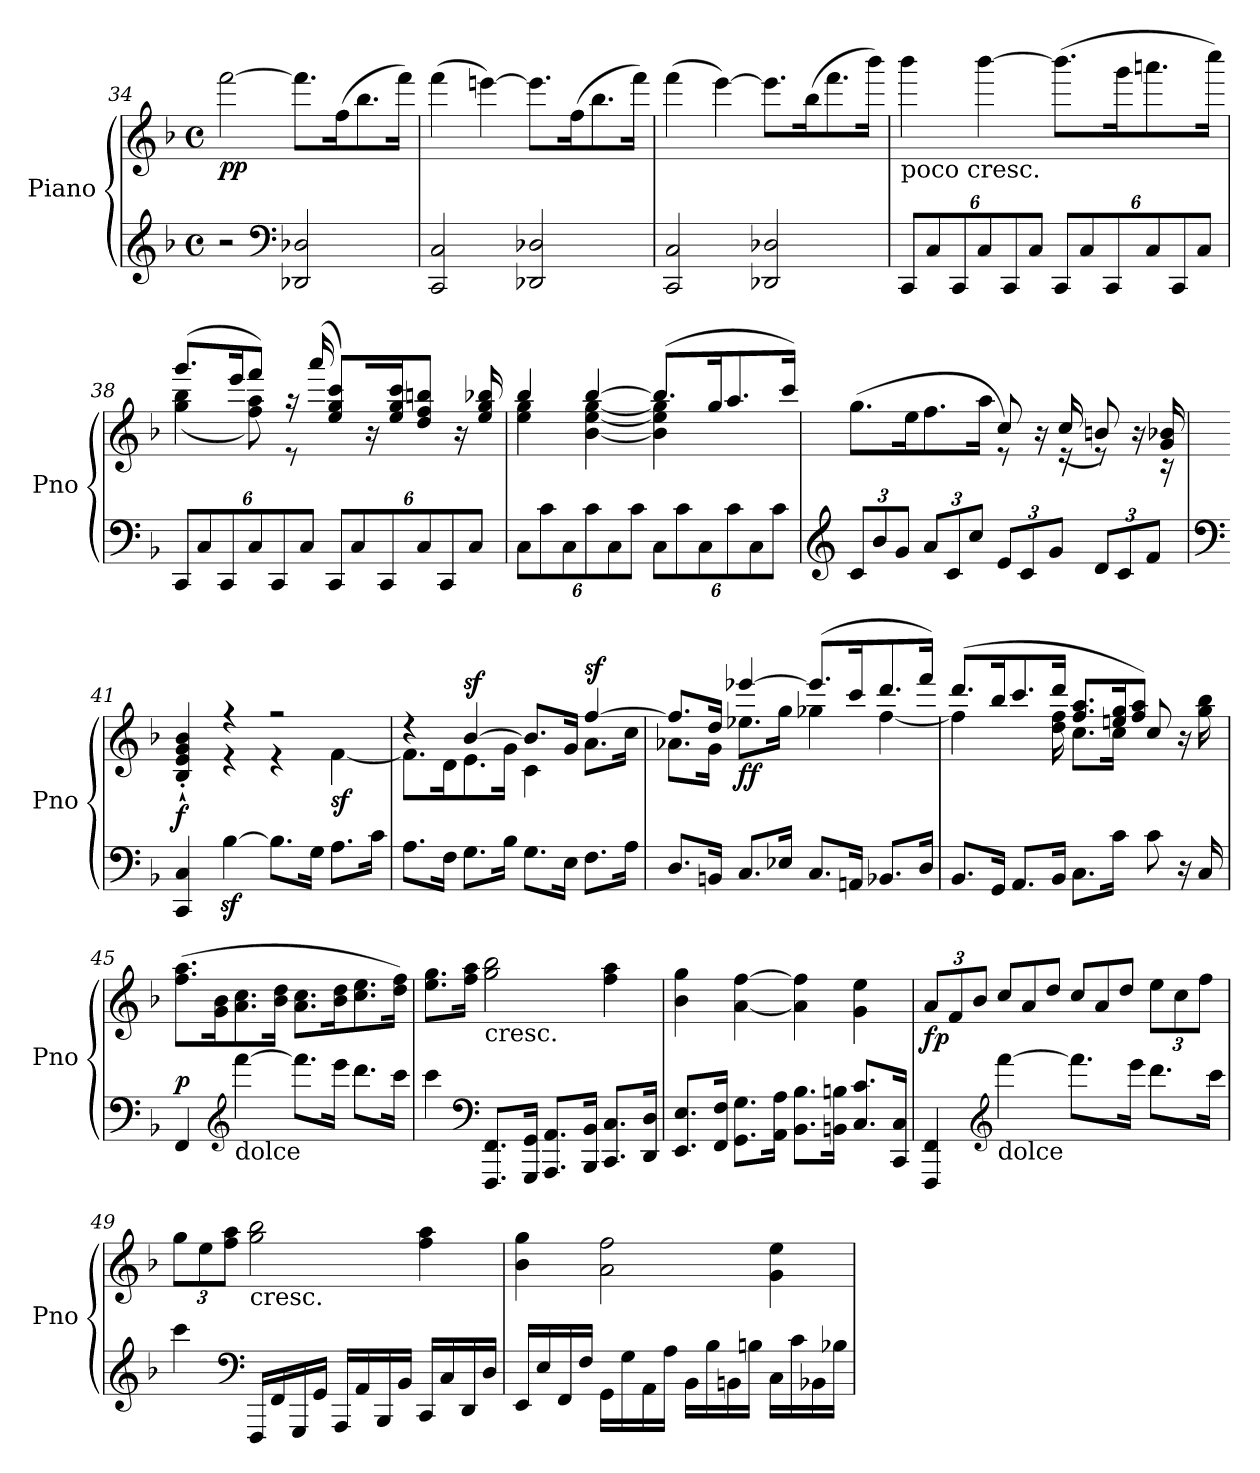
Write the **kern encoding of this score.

**kern	**kern	**dynam
*part1	*part1	*part1
*staff2	*staff1	*staff1/2
*I"Piano	*	*
*I'Pno	*	*
*clefG2	*clefG2	*
*k[b-]	*k[b-]	*
*F:	*F:	*
*M4/4	*M4/4	*
*met(c)	*met(c)	*
=34	=34	=34
!	!	!LO:DY:b
2r	[2fff\	pp
*clefF4	*	*
2DD-X/ 2D-X/	8.fff\L]	.
.	(>16ff\K	.
.	8.bb-\	.
.	16fff\Jk)	.
=35	=35	=35
2CC/ 2C/	(>4fff\	.
.	[4eeen\)	.
2DD-X/ 2D-X/	8.eee\L]	.
.	(>16ff\K	.
.	8.bb-\	.
.	16fff\Jk)	.
=36	=36	=36
2CC/ 2C/	(>4fff\	.
.	[4eee\)	.
2DD-X/ 2D-X/	8.eee\L]	.
.	(>16bb-\K	.
.	8.fff\	.
.	16bbb-\Jk)	.
!!LO:LB:g=z
=37	=37	=37
*Xbrackettup	*	*
!	!LO:TX:b:t=poco cresc.	!
12CC/L	4bbb-\	.
12C/	.	.
12CC/	.	.
12C/	[4bbb-\	.
12CC/	.	.
12C/J	.	.
12CC/L	(>8.bbb-\L]	.
12C/	.	.
12CC/	.	.
.	16ggg\K	.
12C/	8.aaan\	.
12CC/	.	.
12C/J	.	.
.	16cccc\Jk)	.
=38	=38	=38
*	*^	*
*	*	*^	*
12CC/L	4ryy	(<4gg\ 4bb-\	(>8.ggg/L	.
12C/	.	.	.	.
12CC/	.	.	.	.
.	.	.	16eee/K	.
12C/	8ryy	8ff\ 8aa\)	8fff/J)	.
12CC/	.	.	.	.
.	16raa	8re	16ryy	.
12C/J	.	.	.	.
.	16ryy	.	(>16aaa/	.
12CC/L	8ryy	2ryy	8ee/ 8gg/ 8ccc/L)	.
12C/	.	.	.	.
.	16r	.	16ryy	.
12CC/	.	.	.	.
.	16ryy	.	16ee/ 16gg/ 16ccc/K	.
12C/	8ryy	.	8dd/ 8ff/ 8bbn/J	.
12CC/	.	.	.	.
.	16r	.	16ryy	.
12C/J	.	.	.	.
.	16ryy	.	16ee/ 16gg/ 16bb-X/	.
*	*	*v	*v	*
!!LO:LB:g=z
=39	=39	=39	=39
12C\L	4bb-/	4ee\ 4gg\	.
12c\	.	.	.
12C\	.	.	.
12c\	[4bb-/	[4b-\ [4ee\ [4gg\	.
12C\	.	.	.
12c\J	.	.	.
12C\L	(>8.bb-/L]	4b-\] 4ee\] 4gg\]	.
12c\	.	.	.
12C\	.	.	.
.	16gg/K	.	.
12c\	8.aa/	4ryy	.
12C\	.	.	.
12c\J	.	.	.
.	16ccc/Jk)	.	.
=40	=40	=40	=40
*clefG2	*	*	*
12c/L	(<8.gg\L	2ryy	.
12b-/	.	.	.
12g/J	.	.	.
.	16ee\K	.	.
12a/L	8.ff\	.	.
12c/	.	.	.
12cc/J	.	.	.
.	16aa\Jk	.	.
12e/L	8cc/	8r)	.
12c/	.	.	.
.	16r	16ryy	.
12g/J	.	.	.
.	16cc/	(<16r	.
12d/L	8bn/	8r)	.
12c/	.	.	.
.	16r	16ryy	.
12f/J	.	.	.
.	16g/ 16b-X/	16r	.
=41	=41	=41	=41
*clefF4	*	*	*
!	!	!	!LO:DY:a=2
4CC/ 4C/	4B-/'` 4e/'` 4g/'` 4b-/'`	4ryy	f
[4B-z<\	4rff	4re	.
8.B-\L]	2rff	4re	.
16G\Jk	.	.	.
!	!	!	!LO:DY:b
8.A\L	.	[4f\	sf
16c\Jk	.	.	.
!!LO:PB:g=z	!!
=42	=42	=42	=42
8.A\L	4rdd	8.f\L]	.
16F\Jk	.	16d\K	.
!	!	!	!LO:DY:a
8.G\L	[4b-/	8.e\	sf
16B-\Jk	.	16g\Jk	.
8.G\L	8.b-/L]	4c\	.
16E\Jk	16g/Jk	.	.
!	!	!	!LO:DY:a
8.F\L	[4ff/	8.a\L	sf
16A\Jk	.	16cc\Jk	.
=43	=43	=43	=43
8.D/L	8.ff/L]	8.a-X\L	.
16BBn/Jk	16dd/Jk	16g\Jk	.
!	!	!	!LO:DY:b
8.C/L	[4eee-X/	8.ee-X\L	ff
16E-X/Jk	.	16gg\Jk	.
8.C/L	(>8.eee-/L]	4gg-X\	.
16AAn/Jk	16ccc/K	.	.
8.BB-X/L	8.ddd/	[4ff\	.
16D/Jk	16fff/Jk)	.	.
=44	=44	=44	=44
8.BB-/L	(>8.ddd/L	4ff\]	.
16GG/Jk	16bb-/K	.	.
8.AA/L	8.ccc/	8.ryy	.
16BB-/Jk	16ddd/Jk	16dd\ 16ff\	.
8.C\L	8.cc\L	8.ff/ 8.aa/L	.
16c\Jk	16cc\Jk	16een/ 16gg/K	.
8c\	8cc/	8ff/ 8aa/J)	.
16r	16r	16ryy	.
16C/	16ryy	16gg\ 16bb-\	.
!!LO:LB:g=z
=45	=45	=45	=45
!	!	!	!LO:DY:a=2
*	*v	*v	*
4FF/	(>8.ff\ 8.aa\L	p
.	16g\ 16b-\K	.
*clefG2	*	*
!LO:TX:b:t=dolce	!	!
[4fff\	8.a\ 8.cc\	.
.	16b-\ 16dd\Jk	.
8.fff\L]	8.a\ 8.cc\L	.
16eee\Jk	16b-\ 16dd\K	.
8.ddd\L	8.cc\ 8.ee\	.
16ccc\Jk	16dd\ 16ff\Jk)	.
=46	=46	=46
4ccc\	8.ee\ 8.gg\L	.
.	16ff\ 16aa\Jk	.
*clefF4	*	*
!	!LO:TX:b:t=cresc.	!
8.FFF/ 8.FF/L	2gg\ 2bb-\	.
16GGG/ 16GG/Jk	.	.
8.AAA/ 8.AA/L	.	.
16BBB-/ 16BB-/Jk	.	.
8.CC/ 8.C/L	4ff\ 4aa\	.
16DD/ 16D/Jk	.	.
=47	=47	=47
8.EE/ 8.E/L	4b-\ 4gg\	.
16FF/ 16F/Jk	.	.
8.GG\ 8.G\L	[4a\ [4ff\	.
16AA\ 16A\Jk	.	.
8.BB-\ 8.B-\L	4a\] 4ff\]	.
16BBn\ 16Bn\Jk	.	.
8.C/ 8.c/L	4g\ 4ee\	.
16CC/ 16C/Jk	.	.
!!LO:LB:g=z
=48	=48	=48
*	*Xbrackettup	*
!	!	!LO:DY:b
4FFF/ 4FF/	12a/L	fp
.	12f/	.
.	12b-/J	.
*clefG2	*	*
*	*Xtuplet	*
!LO:TX:b:t=dolce	!	!
[4fff\	12cc/L	.
.	12a/	.
.	12dd/J	.
8.fff\L]	12cc/L	.
.	12a/	.
.	12dd/J	.
16eee\Jk	.	.
*	*tuplet	*
8.ddd\L	12ee\L	.
.	12cc\	.
.	12ff\J	.
16ccc\Jk	.	.
=49	=49	=49
4ccc\	12gg\L	.
.	12ee\	.
.	12ff\ 12aa\J	.
*clefF4	*	*
!	!LO:TX:b:t=cresc.	!
16FFF/LL	2gg\ 2bb-\	.
16FF/	.	.
16GGG/	.	.
16GG/JJ	.	.
16AAA/LL	.	.
16AA/	.	.
16BBB-/	.	.
16BB-/JJ	.	.
16CC/LL	4ff\ 4aa\	.
16C/	.	.
16DD/	.	.
16D/JJ	.	.
!!LO:LB:g=z
=50	=50	=50
16EE/LL	4b-\ 4gg\	.
16E/	.	.
16FF/	.	.
16F/JJ	.	.
16GG\LL	2a\ 2ff\	.
16G\	.	.
16AA\	.	.
16A\JJ	.	.
16BB-\LL	.	.
16B-\	.	.
16BBn\	.	.
16Bn\JJ	.	.
16C\LL	4g\ 4ee\	.
16c\	.	.
16BB-X\	.	.
16B-X\JJ	.	.
=	=	=
*-	*-	*-
